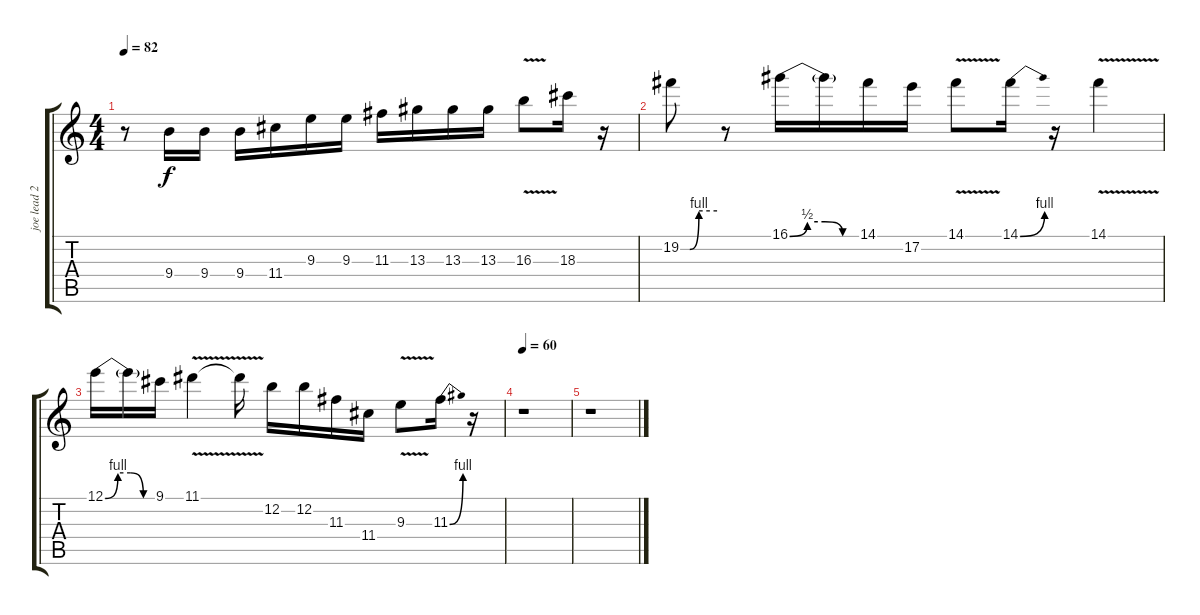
\track ("joe lead 2" "joe lead 2") {instrument electricguitarjazz}
\staff {score tabs}
\tuning (E4 B3 G3 D3 A2 E2) {hide}
\ts (4 4)
\tempo 82
\clef g2
\ks c
r.8{dy f} 9.4.16 9.4.16 9.4.16 11.4.16 9.3.16 9.3.16 11.3.16 13.3.16 13.3.16 13.3.16 16.3{v}.8 18.3.16 r.16 |
19.2{be (custom 0 0 15 0 30 4 60 4)}.8 r.8 16.1{be (custom 0 0 15 2 30 2 45 0 60 0)}.16 16.1{t}.16 14.1.16 17.2.16 14.1{v}.8 14.1{be (bend 0 0 60 4)}.16 r.16 14.1{v}.4 |
12.1{be (custom 0 0 15 4 30 4 45 0 60 0)}.16 12.1{t}.16 9.1.16 11.1{v}.4 11.1{t}.16 12.2.16 12.2.16 11.3.16 11.4.16 9.3{v}.8 11.3{be (bend 0 0 60 4)}.16 r.16 |
\tempo 60
r.1 |
r.1
